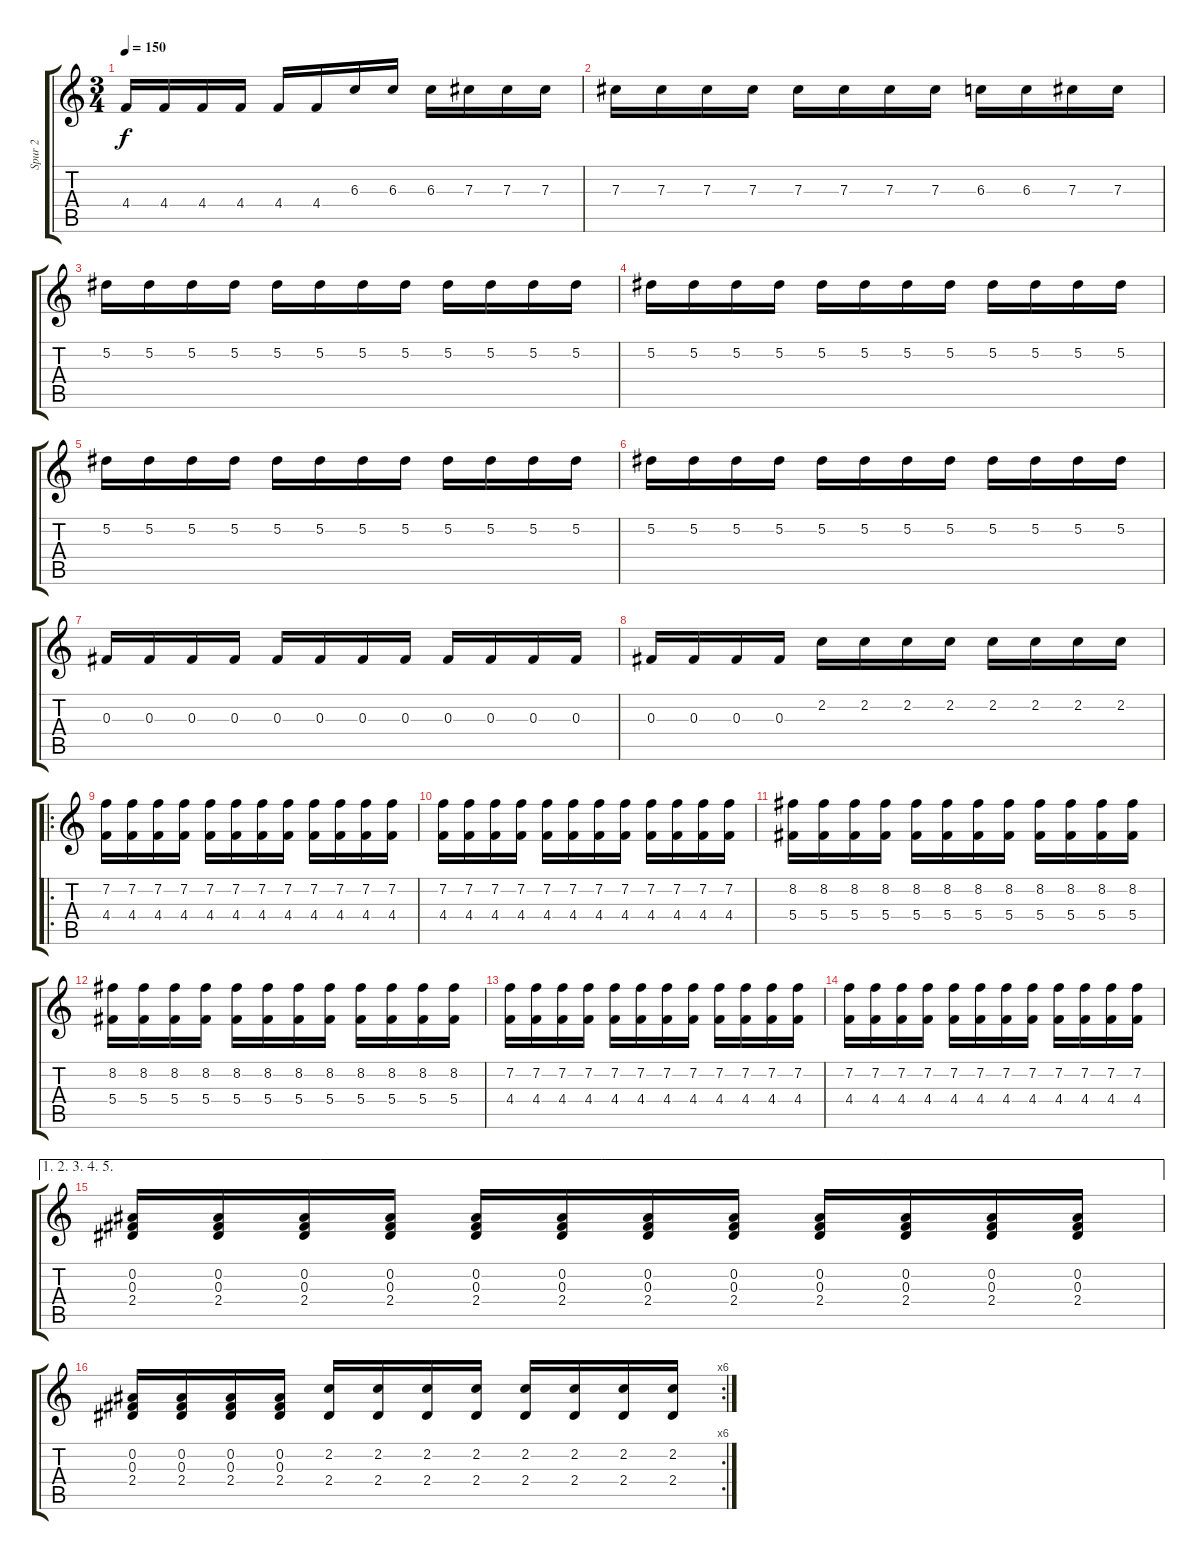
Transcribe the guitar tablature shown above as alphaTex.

\track ("Spur 2" "Spur 2") {instrument overdrivenguitar}
\staff {score tabs}
\tuning (Eb4 Bb3 Gb3 Db3 Ab2 Eb2) {hide}
\ts (3 4)
\tempo 150
\clef g2
\ks c
4.4.16{dy f} 4.4.16 4.4.16 4.4.16 4.4.16 4.4.16 6.3.16 6.3.16 6.3.16 7.3.16 7.3.16 7.3.16 |
7.3.16 7.3.16 7.3.16 7.3.16 7.3.16 7.3.16 7.3.16 7.3.16 6.3.16 6.3.16 7.3.16 7.3.16 |
5.2.16 5.2.16 5.2.16 5.2.16 5.2.16 5.2.16 5.2.16 5.2.16 5.2.16 5.2.16 5.2.16 5.2.16 |
5.2.16 5.2.16 5.2.16 5.2.16 5.2.16 5.2.16 5.2.16 5.2.16 5.2.16 5.2.16 5.2.16 5.2.16 |
5.2.16 5.2.16 5.2.16 5.2.16 5.2.16 5.2.16 5.2.16 5.2.16 5.2.16 5.2.16 5.2.16 5.2.16 |
5.2.16 5.2.16 5.2.16 5.2.16 5.2.16 5.2.16 5.2.16 5.2.16 5.2.16 5.2.16 5.2.16 5.2.16 |
0.3.16{volume 10} 0.3.16 0.3.16 0.3.16 0.3.16 0.3.16 0.3.16 0.3.16 0.3.16 0.3.16 0.3.16 0.3.16 |
0.3.16 0.3.16 0.3.16 0.3.16 2.2.16 2.2.16 2.2.16 2.2.16 2.2.16 2.2.16 2.2.16 2.2.16 |
\ro
(7.2 4.4).16{volume 15} (7.2 4.4).16 (7.2 4.4).16 (7.2 4.4).16 (7.2 4.4).16 (7.2 4.4).16 (7.2 4.4).16 (7.2 4.4).16 (7.2 4.4).16 (7.2 4.4).16 (7.2 4.4).16 (7.2 4.4).16 |
(7.2 4.4).16 (7.2 4.4).16 (7.2 4.4).16 (7.2 4.4).16 (7.2 4.4).16 (7.2 4.4).16 (7.2 4.4).16 (7.2 4.4).16 (7.2 4.4).16 (7.2 4.4).16 (7.2 4.4).16 (7.2 4.4).16 |
(8.2 5.4).16 (8.2 5.4).16 (8.2 5.4).16 (8.2 5.4).16 (8.2 5.4).16 (8.2 5.4).16 (8.2 5.4).16 (8.2 5.4).16 (8.2 5.4).16 (8.2 5.4).16 (8.2 5.4).16 (8.2 5.4).16 |
(8.2 5.4).16 (8.2 5.4).16 (8.2 5.4).16 (8.2 5.4).16 (8.2 5.4).16 (8.2 5.4).16 (8.2 5.4).16 (8.2 5.4).16 (8.2 5.4).16 (8.2 5.4).16 (8.2 5.4).16 (8.2 5.4).16 |
(7.2 4.4).16 (7.2 4.4).16 (7.2 4.4).16 (7.2 4.4).16 (7.2 4.4).16 (7.2 4.4).16 (7.2 4.4).16 (7.2 4.4).16 (7.2 4.4).16 (7.2 4.4).16 (7.2 4.4).16 (7.2 4.4).16 |
(7.2 4.4).16 (7.2 4.4).16 (7.2 4.4).16 (7.2 4.4).16 (7.2 4.4).16 (7.2 4.4).16 (7.2 4.4).16 (7.2 4.4).16 (7.2 4.4).16 (7.2 4.4).16 (7.2 4.4).16 (7.2 4.4).16 |
\ae (1 2 3 4 5)
(0.2 0.3 2.4).16 (0.2 0.3 2.4).16 (0.2 0.3 2.4).16 (0.2 0.3 2.4).16 (0.2 0.3 2.4).16 (0.2 0.3 2.4).16 (0.2 0.3 2.4).16 (0.2 0.3 2.4).16 (0.2 0.3 2.4).16 (0.2 0.3 2.4).16 (0.2 0.3 2.4).16 (0.2 0.3 2.4).16 |
\rc 6
(0.2 0.3 2.4).16 (0.2 0.3 2.4).16 (0.2 0.3 2.4).16 (0.2 0.3 2.4).16 (2.2 2.4).16 (2.2 2.4).16 (2.2 2.4).16 (2.2 2.4).16 (2.2 2.4).16 (2.2 2.4).16 (2.2 2.4).16 (2.2 2.4).16
